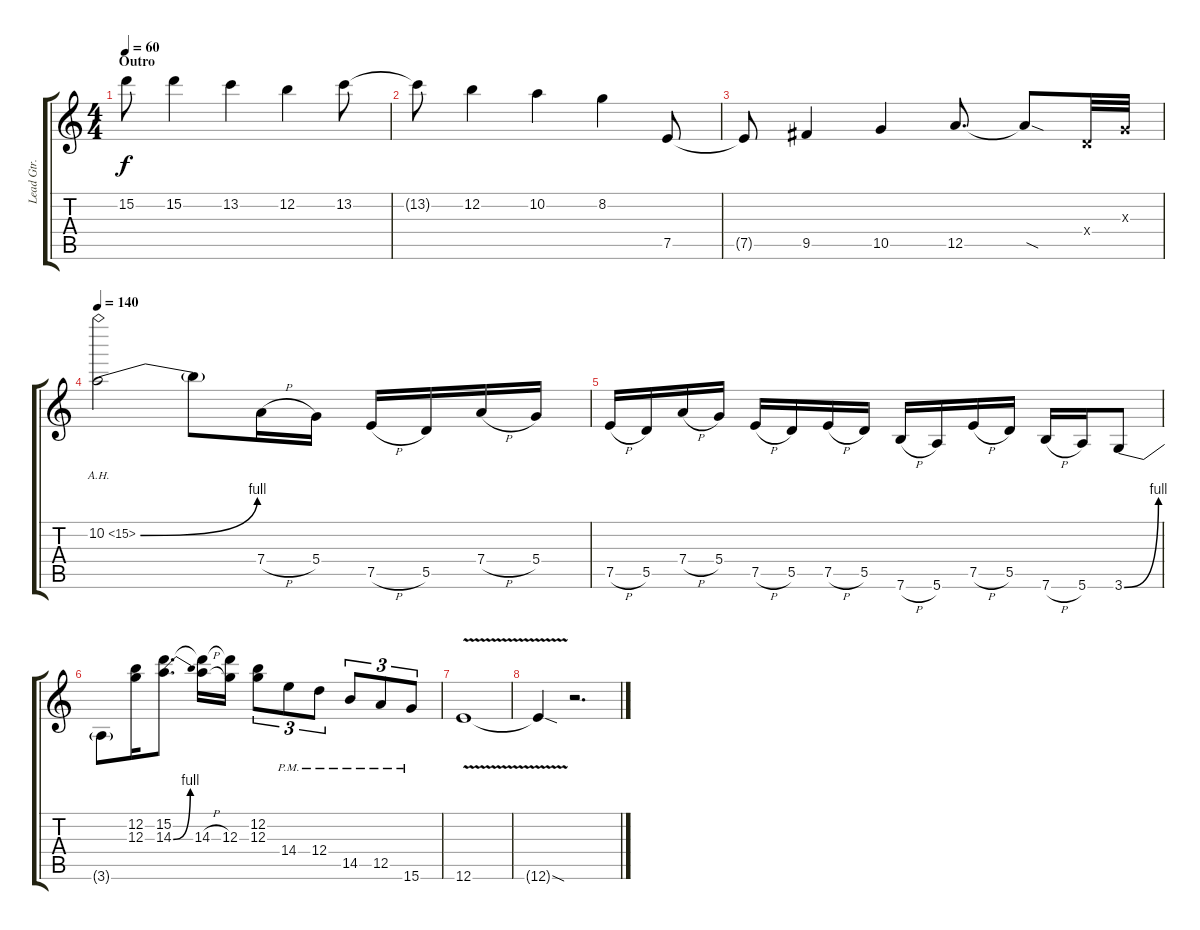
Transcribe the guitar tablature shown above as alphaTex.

\track ("Lead Gtr." "Lead Gtr.") {instrument distortionguitar}
\staff {score tabs}
\tuning (E4 B3 G3 D3 A2 E2) {hide}
\ts (4 4)
\section ("" "Outro")
\tempo 60
\clef g2
\ks c
15.2{t}.8{dy f} 15.2.4 13.2.4 12.2.4 13.2.8 |
13.2{t}.8 12.2.4 10.2.4 8.2.4 7.5.8 |
7.5{t}.8 9.5.4 10.5.4 12.5.8{d} 12.5{sod t}.8 0.4{x}.32 0.3{x}.32 |
\tempo 140
10.2{be (bend 0 0 60 4) ah 5}.2 10.2{t}.8 7.4{h}.16 5.4.16 7.5{h}.16 5.5.16 7.4{h}.16 5.4.16 |
7.5{h}.16 5.5.16 7.4{h}.16 5.4.16 7.5{h}.16 5.5.16 7.5{h}.16 5.5.16 7.6{h}.16 5.6.16 7.5{h}.16 5.5.16 7.6{h}.16 5.6.16 3.6{be (bend 0 0 60 4)}.8 |
3.6{t}.8 (12.2 12.3).16 (15.2 14.3{be (bend 0 0 60 4)}).8{d} (15.2{t} 14.3{h}).16 (15.2{t} 12.3).16 (12.2 12.3).8{tu (3 2)} 14.4{pm}.8{tu (3 2)} 12.4{pm}.8{tu (3 2)} 14.5{pm}.8{tu (3 2)} 12.5{pm}.8{tu (3 2)} 15.6{pm}.8{tu (3 2)} |
12.6{v}.1 |
12.6{sod t}.4 r.2{d}
